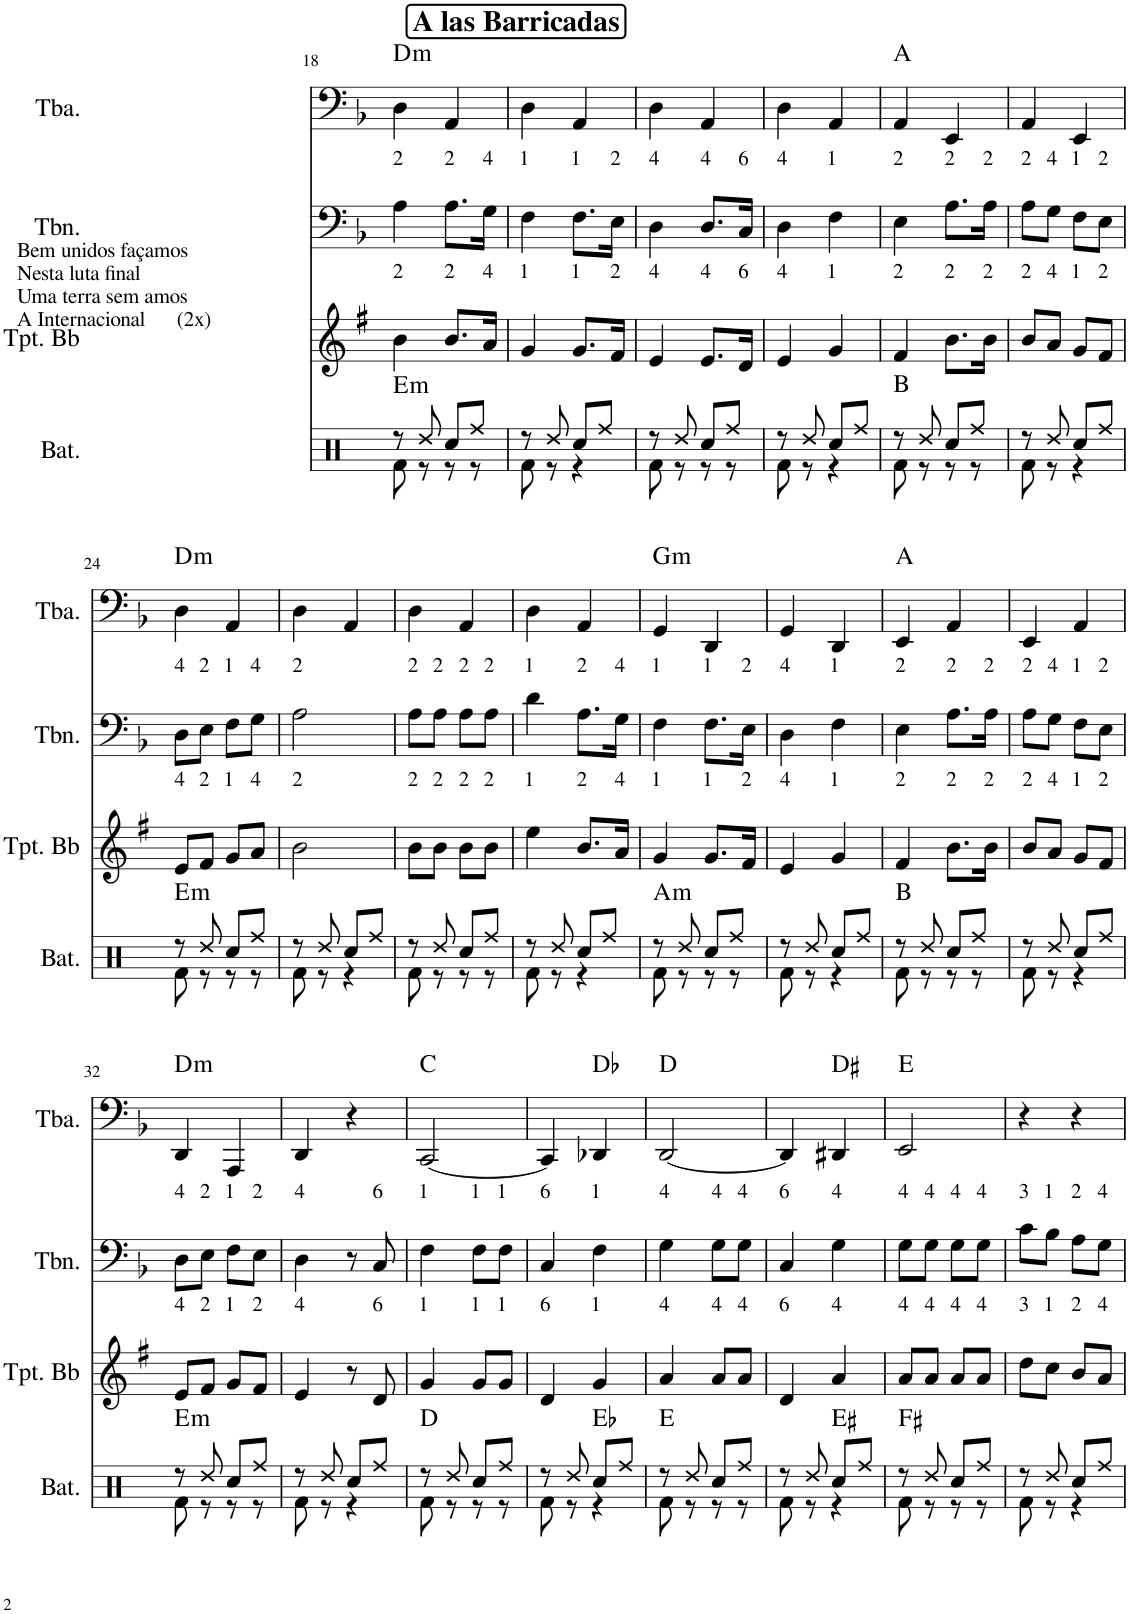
**kern	**kern	**harte	**kern	**kern	**harte
*part4	*part3	*part3	*part2	*part1	*part1
*staff4	*staff3	*	*staff2	*staff1	*
*I"Bateria	*I"Trompete Bb	*	*I"Trombone	*I"Tuba	*
*I'Bat.	*I'Tpt. Bb	*	*I'Tbn.	*I'Tba.	*
!!LO:PB:g=z
*clefX	*clefG2	*	*clefF4	*clefF4	*
*	*Trd1c2	*	*	*	*
*k[]	*k[f#]	*	*k[b-]	*k[b-]	*
*M2/4	*M2/4	*	*M2/4	*M2/4	*
!!LO:REH:place=s1:b:t=A Internacional      (2x)
!!LO:REH:place=s1:b:t=Uma terra sem amos
!!LO:REH:place=s1:b:t=Nesta luta final
!!LO:REH:place=s1:b:enc=none:t=Bem unidos façamos
!!LO:REH:place=s1:a:B:cj:fs=14:t=A las Barricadas
=18	=18	=18	=18	=18	=18
*^	*	*	*	*	*
!	!	!	!	!LO:TX:a:t=2	!	!
!	!	!LO:TX:a:t=2	!LO:H:kt=m	!	!	!LO:H:kt=m
8r	8Rf\	4b\	E:min	4A\	4D\	D:min
8Rdd/	8r	.	.	.	.	.
!	!	!	!	!LO:TX:a:t=2	!	!
!	!	!LO:TX:a:t=2	!	!	!	!
8Rcc/L	8r	8.b/L	.	8.A\L	4AA/	.
8Rff/J	8r	.	.	.	.	.
!	!	!	!	!LO:TX:a:t=4	!	!
!	!	!LO:TX:a:t=4	!	!	!	!
.	.	16a/Jk	.	16G\Jk	.	.
=19	=19	=19	=19	=19	=19	=19
!	!	!	!	!LO:TX:a:t=1	!	!
!	!	!LO:TX:a:t=1	!	!	!	!
8r	8Rf\	4g/	.	4F\	4D\	.
8Rdd/	8r	.	.	.	.	.
!	!	!	!	!LO:TX:a:t=1	!	!
!	!	!LO:TX:a:t=1	!	!	!	!
8Rcc/L	4r	8.g/L	.	8.F\L	4AA/	.
8Rff/J	.	.	.	.	.	.
!	!	!	!	!LO:TX:a:t=2	!	!
!	!	!LO:TX:a:t=2	!	!	!	!
.	.	16f#/Jk	.	16E\Jk	.	.
=20	=20	=20	=20	=20	=20	=20
!	!	!	!	!LO:TX:a:t=4	!	!
!	!	!LO:TX:a:t=4	!	!	!	!
8r	8Rf\	4e/	.	4D\	4D\	.
8Rdd/	8r	.	.	.	.	.
!	!	!	!	!LO:TX:a:t=4	!	!
!	!	!LO:TX:a:t=4	!	!	!	!
8Rcc/L	8r	8.e/L	.	8.D/L	4AA/	.
8Rff/J	8r	.	.	.	.	.
!	!	!	!	!LO:TX:a:t=6	!	!
!	!	!LO:TX:a:t=6	!	!	!	!
.	.	16d/Jk	.	16C/Jk	.	.
=21	=21	=21	=21	=21	=21	=21
!	!	!	!	!LO:TX:a:t=4	!	!
!	!	!LO:TX:a:t=4	!	!	!	!
8r	8Rf\	4e/	.	4D\	4D\	.
8Rdd/	8r	.	.	.	.	.
!	!	!	!	!LO:TX:a:t=1	!	!
!	!	!LO:TX:a:t=1	!	!	!	!
8Rcc/L	4r	4g/	.	4F\	4AA/	.
8Rff/J	.	.	.	.	.	.
=22	=22	=22	=22	=22	=22	=22
!	!	!	!	!LO:TX:a:t=2	!	!
!	!	!LO:TX:a:t=2	!	!	!	!
8r	8Rf\	4f#/	B:maj	4E\	4AA/	A:maj
8Rdd/	8r	.	.	.	.	.
!	!	!	!	!LO:TX:a:t=2	!	!
!	!	!LO:TX:a:t=2	!	!	!	!
8Rcc/L	8r	8.b\L	.	8.A\L	4EE/	.
8Rff/J	8r	.	.	.	.	.
!	!	!	!	!LO:TX:a:t=2	!	!
!	!	!LO:TX:a:t=2	!	!	!	!
.	.	16b\Jk	.	16A\Jk	.	.
=23	=23	=23	=23	=23	=23	=23
!	!	!	!	!LO:TX:a:t=2	!	!
!	!	!LO:TX:a:t=2	!	!	!	!
8r	8Rf\	8b/L	.	8A\L	4AA/	.
!	!	!	!	!LO:TX:a:t=4	!	!
!	!	!LO:TX:a:t=4	!	!	!	!
8Rdd/	8r	8a/J	.	8G\J	.	.
!	!	!	!	!LO:TX:a:t=1	!	!
!	!	!LO:TX:a:t=1	!	!	!	!
8Rcc/L	4r	8g/L	.	8F\L	4EE/	.
!	!	!	!	!LO:TX:a:t=2	!	!
!	!	!LO:TX:a:t=2	!	!	!	!
8Rff/J	.	8f#/J	.	8E\J	.	.
!!LO:LB:g=z
=24	=24	=24	=24	=24	=24	=24
!	!	!	!	!LO:TX:a:t=4	!	!
!	!	!LO:TX:a:t=4	!LO:H:kt=m	!	!	!LO:H:kt=m
8r	8Rf\	8e/L	E:min	8D\L	4D\	D:min
!	!	!	!	!LO:TX:a:t=2	!	!
!	!	!LO:TX:a:t=2	!	!	!	!
8Rdd/	8r	8f#/J	.	8E\J	.	.
!	!	!	!	!LO:TX:a:t=1	!	!
!	!	!LO:TX:a:t=1	!	!	!	!
8Rcc/L	8r	8g/L	.	8F\L	4AA/	.
!	!	!	!	!LO:TX:a:t=4	!	!
!	!	!LO:TX:a:t=4	!	!	!	!
8Rff/J	8r	8a/J	.	8G\J	.	.
=25	=25	=25	=25	=25	=25	=25
!	!	!	!	!LO:TX:a:t=2	!	!
!	!	!LO:TX:a:t=2	!	!	!	!
8r	8Rf\	2b\	.	2A\	4D\	.
8Rdd/	8r	.	.	.	.	.
8Rcc/L	4r	.	.	.	4AA/	.
8Rff/J	.	.	.	.	.	.
=26	=26	=26	=26	=26	=26	=26
!	!	!	!	!LO:TX:a:t=2	!	!
!	!	!LO:TX:a:t=2	!	!	!	!
8r	8Rf\	8b\L	.	8A\L	4D\	.
!	!	!	!	!LO:TX:a:t=2	!	!
!	!	!LO:TX:a:t=2	!	!	!	!
8Rdd/	8r	8b\J	.	8A\J	.	.
!	!	!	!	!LO:TX:a:t=2	!	!
!	!	!LO:TX:a:t=2	!	!	!	!
8Rcc/L	8r	8b\L	.	8A\L	4AA/	.
!	!	!	!	!LO:TX:a:t=2	!	!
!	!	!LO:TX:a:t=2	!	!	!	!
8Rff/J	8r	8b\J	.	8A\J	.	.
=27	=27	=27	=27	=27	=27	=27
!	!	!	!	!LO:TX:a:t=1	!	!
!	!	!LO:TX:a:t=1	!	!	!	!
8r	8Rf\	4ee\	.	4d\	4D\	.
8Rdd/	8r	.	.	.	.	.
!	!	!	!	!LO:TX:a:t=2	!	!
!	!	!LO:TX:a:t=2	!	!	!	!
8Rcc/L	4r	8.b/L	.	8.A\L	4AA/	.
8Rff/J	.	.	.	.	.	.
!	!	!	!	!LO:TX:a:t=4	!	!
!	!	!LO:TX:a:t=4	!	!	!	!
.	.	16a/Jk	.	16G\Jk	.	.
=28	=28	=28	=28	=28	=28	=28
!	!	!	!	!LO:TX:a:t=1	!	!
!	!	!LO:TX:a:t=1	!LO:H:kt=m	!	!	!LO:H:kt=m
8r	8Rf\	4g/	A:min	4F\	4GG/	G:min
8Rdd/	8r	.	.	.	.	.
!	!	!	!	!LO:TX:a:t=1	!	!
!	!	!LO:TX:a:t=1	!	!	!	!
8Rcc/L	8r	8.g/L	.	8.F\L	4DD/	.
8Rff/J	8r	.	.	.	.	.
!	!	!	!	!LO:TX:a:t=2	!	!
!	!	!LO:TX:a:t=2	!	!	!	!
.	.	16f#/Jk	.	16E\Jk	.	.
=29	=29	=29	=29	=29	=29	=29
!	!	!	!	!LO:TX:a:t=4	!	!
!	!	!LO:TX:a:t=4	!	!	!	!
8r	8Rf\	4e/	.	4D\	4GG/	.
8Rdd/	8r	.	.	.	.	.
!	!	!	!	!LO:TX:a:t=1	!	!
!	!	!LO:TX:a:t=1	!	!	!	!
8Rcc/L	4r	4g/	.	4F\	4DD/	.
8Rff/J	.	.	.	.	.	.
=30	=30	=30	=30	=30	=30	=30
!	!	!	!	!LO:TX:a:t=2	!	!
!	!	!LO:TX:a:t=2	!	!	!	!
8r	8Rf\	4f#/	B:maj	4E\	4EE/	A:maj
8Rdd/	8r	.	.	.	.	.
!	!	!	!	!LO:TX:a:t=2	!	!
!	!	!LO:TX:a:t=2	!	!	!	!
8Rcc/L	8r	8.b\L	.	8.A\L	4AA/	.
8Rff/J	8r	.	.	.	.	.
!	!	!	!	!LO:TX:a:t=2	!	!
!	!	!LO:TX:a:t=2	!	!	!	!
.	.	16b\Jk	.	16A\Jk	.	.
=31	=31	=31	=31	=31	=31	=31
!	!	!	!	!LO:TX:a:t=2	!	!
!	!	!LO:TX:a:t=2	!	!	!	!
8r	8Rf\	8b/L	.	8A\L	4EE/	.
!	!	!	!	!LO:TX:a:t=4	!	!
!	!	!LO:TX:a:t=4	!	!	!	!
8Rdd/	8r	8a/J	.	8G\J	.	.
!	!	!	!	!LO:TX:a:t=1	!	!
!	!	!LO:TX:a:t=1	!	!	!	!
8Rcc/L	4r	8g/L	.	8F\L	4AA/	.
!	!	!	!	!LO:TX:a:t=2	!	!
!	!	!LO:TX:a:t=2	!	!	!	!
8Rff/J	.	8f#/J	.	8E\J	.	.
!!LO:LB:g=z
=32	=32	=32	=32	=32	=32	=32
!	!	!	!	!LO:TX:a:t=4	!	!
!	!	!LO:TX:a:t=4	!LO:H:kt=m	!	!	!LO:H:kt=m
8r	8Rf\	8e/L	E:min	8D\L	4DD/	D:min
!	!	!	!	!LO:TX:a:t=2	!	!
!	!	!LO:TX:a:t=2	!	!	!	!
8Rdd/	8r	8f#/J	.	8E\J	.	.
!	!	!	!	!LO:TX:a:t=1	!	!
!	!	!LO:TX:a:t=1	!	!	!	!
8Rcc/L	8r	8g/L	.	8F\L	4AAA/	.
!	!	!	!	!LO:TX:a:t=2	!	!
!	!	!LO:TX:a:t=2	!	!	!	!
8Rff/J	8r	8f#/J	.	8E\J	.	.
=33	=33	=33	=33	=33	=33	=33
!	!	!	!	!LO:TX:a:t=4	!	!
!	!	!LO:TX:a:t=4	!	!	!	!
8r	8Rf\	4e/	.	4D\	4DD/	.
8Rdd/	8r	.	.	.	.	.
8Rcc/L	4r	8r	.	8r	4r	.
!	!	!	!	!LO:TX:a:t=6	!	!
!	!	!LO:TX:a:t=6	!	!	!	!
8Rff/J	.	8d/	.	8C/	.	.
=34	=34	=34	=34	=34	=34	=34
!	!	!	!	!LO:TX:a:t=1	!	!
!	!	!LO:TX:a:t=1	!	!	!	!
8r	8Rf\	4g/	D:maj	4F\	[2CC/	C:maj
8Rdd/	8r	.	.	.	.	.
!	!	!	!	!LO:TX:a:t=1	!	!
!	!	!LO:TX:a:t=1	!	!	!	!
8Rcc/L	8r	8g/L	.	8F\L	.	.
!	!	!	!	!LO:TX:a:t=1	!	!
!	!	!LO:TX:a:t=1	!	!	!	!
8Rff/J	8r	8g/J	.	8F\J	.	.
=35	=35	=35	=35	=35	=35	=35
!	!	!	!	!LO:TX:a:t=6	!	!
!	!	!LO:TX:a:t=6	!	!	!	!
8r	8Rf\	4d/	.	4C/	4CC/]	.
8Rdd/	8r	.	.	.	.	.
!	!	!	!	!LO:TX:a:t=1	!	!
!	!	!LO:TX:a:t=1	!	!	!	!
8Rcc/L	4r	4g/	Eb:maj	4F\	4DD-X/	Db:maj
8Rff/J	.	.	.	.	.	.
=36	=36	=36	=36	=36	=36	=36
!	!	!	!	!LO:TX:a:t=4	!	!
!	!	!LO:TX:a:t=4	!	!	!	!
8r	8Rf\	4a/	E:maj	4G\	[2DD/	D:maj
8Rdd/	8r	.	.	.	.	.
!	!	!	!	!LO:TX:a:t=4	!	!
!	!	!LO:TX:a:t=4	!	!	!	!
8Rcc/L	8r	8a/L	.	8G\L	.	.
!	!	!	!	!LO:TX:a:t=4	!	!
!	!	!LO:TX:a:t=4	!	!	!	!
8Rff/J	8r	8a/J	.	8G\J	.	.
=37	=37	=37	=37	=37	=37	=37
!	!	!	!	!LO:TX:a:t=6	!	!
!	!	!LO:TX:a:t=6	!	!	!	!
8r	8Rf\	4d/	.	4C/	4DD/]	.
8Rdd/	8r	.	.	.	.	.
!	!	!	!	!LO:TX:a:t=4	!	!
!	!	!LO:TX:a:t=4	!	!	!	!
8Rcc/L	4r	4a/	E#:maj	4G\	4DD#X/	D#:maj
8Rff/J	.	.	.	.	.	.
=38	=38	=38	=38	=38	=38	=38
!	!	!	!	!LO:TX:a:t=4	!	!
!	!	!LO:TX:a:t=4	!	!	!	!
8r	8Rf\	8a/L	F#:maj	8G\L	2EE/	E:maj
!	!	!	!	!LO:TX:a:t=4	!	!
!	!	!LO:TX:a:t=4	!	!	!	!
8Rdd/	8r	8a/J	.	8G\J	.	.
!	!	!	!	!LO:TX:a:t=4	!	!
!	!	!LO:TX:a:t=4	!	!	!	!
8Rcc/L	8r	8a/L	.	8G\L	.	.
!	!	!	!	!LO:TX:a:t=4	!	!
!	!	!LO:TX:a:t=4	!	!	!	!
8Rff/J	8r	8a/J	.	8G\J	.	.
=39	=39	=39	=39	=39	=39	=39
!	!	!	!	!LO:TX:a:t=3	!	!
!	!	!LO:TX:a:t=3	!	!	!	!
8r	8Rf\	8dd\L	.	8c\L	4r	.
!	!	!	!	!LO:TX:a:t=1	!	!
!	!	!LO:TX:a:t=1	!	!	!	!
8Rdd/	8r	8cc\J	.	8B-\J	.	.
!	!	!	!	!LO:TX:a:t=2	!	!
!	!	!LO:TX:a:t=2	!	!	!	!
8Rcc/L	4r	8b/L	.	8A\L	4r	.
!	!	!	!	!LO:TX:a:t=4	!	!
!	!	!LO:TX:a:t=4	!	!	!	!
8Rff/J	.	8a/J	.	8G\J	.	.
*v	*v	*	*	*	*	*
=	=	=	=	=	=
*-	*-	*-	*-	*-	*-
